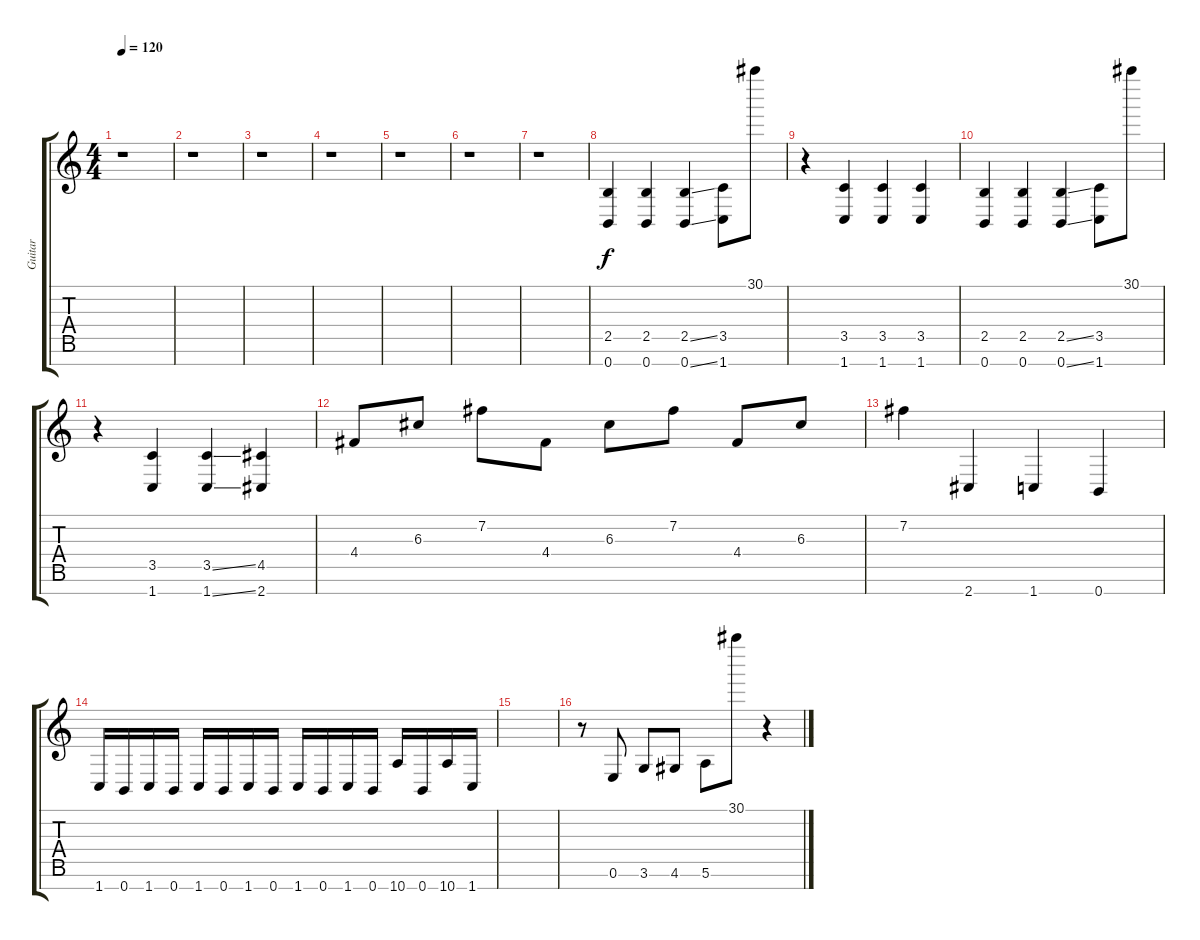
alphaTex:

\track ("Guitar" "Guitar") {instrument synthbass1}
\staff {score tabs}
\tuning (E4 B3 G3 D3 A2 E2 B1) {hide}
\ts (4 4)
\tempo 120
\clef g2
\ks c
r.1{dy f instrument synthbass1} |
r.1 |
r.1 |
r.1 |
r.1 |
r.1 |
r.1 |
(2.5 0.7).4 (2.5 0.7).4 (2.5{ss} 0.7{ss}).4 (3.5 1.7).8 30.1.8 |
r.4 (3.5 1.7).4 (3.5 1.7).4 (3.5 1.7).4 |
(2.5 0.7).4 (2.5 0.7).4 (2.5{ss} 0.7{ss}).4 (3.5 1.7).8 30.1.8 |
r.4 (3.5 1.7).4 (3.5{ss} 1.7{ss}).4 (4.5 2.7).4 |
4.4.8 6.3.8 7.2.8 4.4.8 6.3.8 7.2.8 4.4.8 6.3.8 |
7.2.4 2.7.4 1.7.4 0.7.4 |
1.7.16 0.7.16 1.7.16 0.7.16 1.7.16 0.7.16 1.7.16 0.7.16 1.7.16 0.7.16 1.7.16 0.7.16 10.7.16 0.7.16 10.7.16 1.7.16 |
|
r.8 0.6.8 3.6.8 4.6.8 5.6.8 30.1.8 r.4
